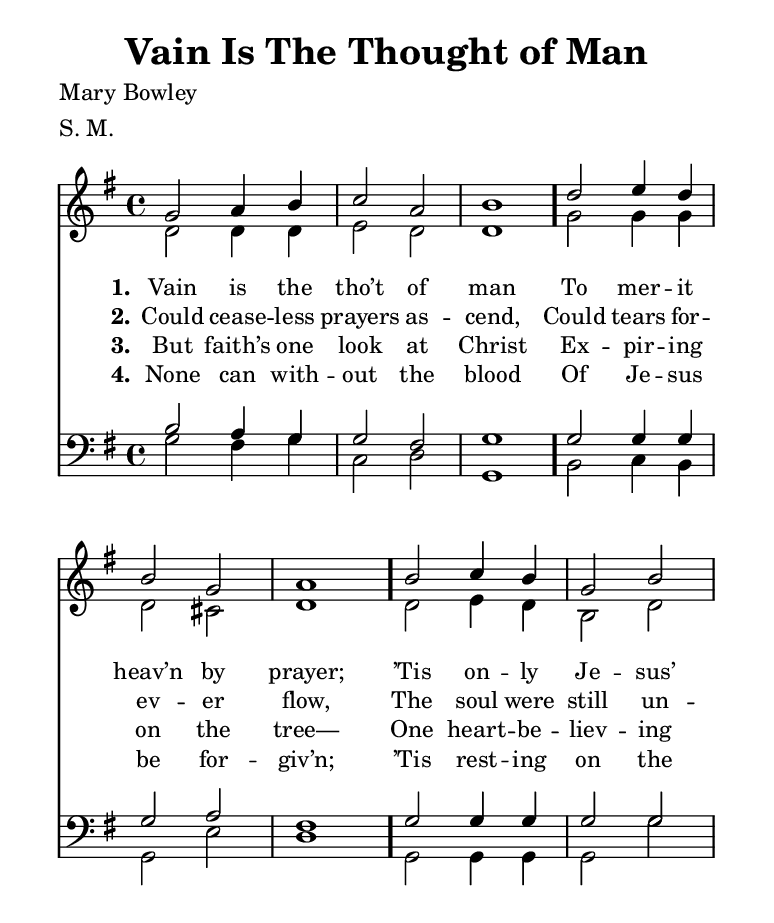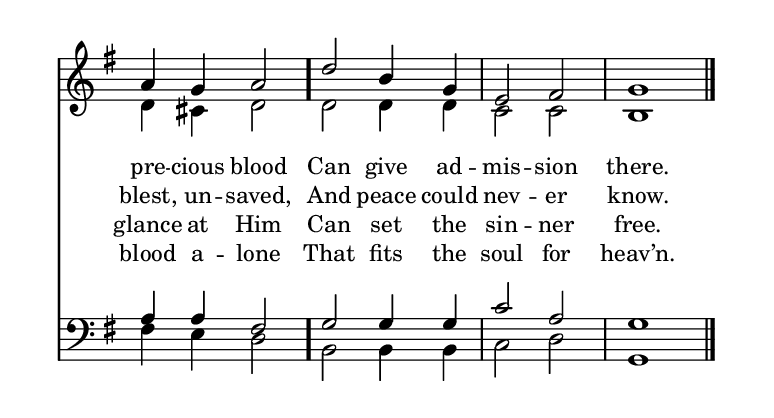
\include "common/global.ily"
\paper {
  \include "common/paper.ily"
  ragged-bottom = ##t
  ragged-last-bottom = ##t
  systems-per-page = ##f
  %page-count = ##f
}

\header{
  hymnnumber = "50"
  title = "Vain Is The Thought of Man"
  tunename = "Moreland"
  meter = "S. M."
  poet = "Mary Bowley"
  %composer = ""
  %copyright = ""
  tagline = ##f
}

% for fermata in MIDI
ta = { \tempo 4=110 }
tb = { \tempo 4=55  }

patternAA = { c2 c4 c4 | c2 c2 | c1 }
patternAB = { c2 c4 c4 | c2 c2 | c4 c4 c2 }

global = {
  \include "common/overrides.ily"
  \override Staff.TimeSignature.style = #'()
  \time 4/4
  \override Score.MetronomeMark.transparent = ##t % hide all fermata changes too
  \ta
  \key g \major
  %\partial 4
  \autoBeamOff
}

notesSoprano = {
\global
\relative c'' {

  \changePitch \patternAA { g a b | c a | b }
  \changePitch \patternAA { d e d | b g | a }
  \changePitch \patternAB { b c b | g b | a g a }
  \changePitch \patternAA { d b g | e fis | g }

  \bar "|."

}
}

notesAlto = {
\global
\relative e' {

  \changePitch \patternAA { d d d | e d | d }
  \changePitch \patternAA { g g g | d cis | d }
  \changePitch \patternAB { d e d | b d | d cis d }
  \changePitch \patternAA { d d d | c c | b }

}
}

notesTenor = {
\global
\relative a {

  \changePitch \patternAA { b a g | g fis | g }
  \changePitch \patternAA { g g g | g a | fis }
  \changePitch \patternAB { g g g | g g | a a fis }
  \changePitch \patternAA { g g g | c a | g }

}
}

notesBass = {
\global
\relative f {

  \changePitch \patternAA { g fis g | c, d | g, }
  \changePitch \patternAA { b c b | g e' | d }
  \changePitch \patternAB { g, g g | g g' | fis e d }
  \changePitch \patternAA { b b b | c d | g, }

}
}

wordsA = \lyricmode {
\set stanza = "1."

Vain is the tho’t of man \bar "."
To mer -- it heav’n by prayer; \bar "."
’Tis on -- ly Je -- sus’ pre -- cious blood \bar "."
Can give ad -- mis -- sion there. \bar "."

}

wordsB = \lyricmode {
\set stanza = "2."

Could cease -- less prayers as -- cend,
Could tears for -- ev -- er flow,
The soul were still un -- blest, un -- saved,
And peace could nev -- er know.

}

wordsC = \lyricmode {
\set stanza = "3."

But faith’s one look at Christ
Ex -- pir -- ing on the tree—
One heart -- be -- liev -- ing glance at Him
Can set the sin -- ner free.

}

wordsD = \lyricmode {
\set stanza = "4."

None can with -- out the blood
Of Je -- sus be for -- giv’n;
’Tis rest -- ing on the blood a -- lone
That fits the soul for heav’n.

}

\score {
  \context ChoirStaff <<
    \context Staff = upper <<
      \set ChoirStaff.systemStartDelimiter = #'SystemStartBar
      \context Voice  = sopranos { \voiceOne << \notesSoprano >> }
      \context Voice  = altos { \voiceTwo << \notesAlto >> }
      \context Lyrics = one   \lyricsto sopranos \wordsA
      \context Lyrics = two   \lyricsto sopranos \wordsB
      \context Lyrics = three \lyricsto sopranos \wordsC
      \context Lyrics = four  \lyricsto sopranos \wordsD
    >>
    \context Staff = men <<
      \clef bass
      \context Voice  = tenors { \voiceOne << \notesTenor >> }
      \context Voice  = basses { \voiceTwo << \notesBass >> }
    >>
  >>
  \layout {
    \include "common/layout.ily"
  }
  \midi{
    \include "common/midi.ily"
  }
}

\version "2.18.0"  % necessary for upgrading to future LilyPond versions.

% vi:set et ts=2 sw=2 ai nocindent syntax=lilypond:
